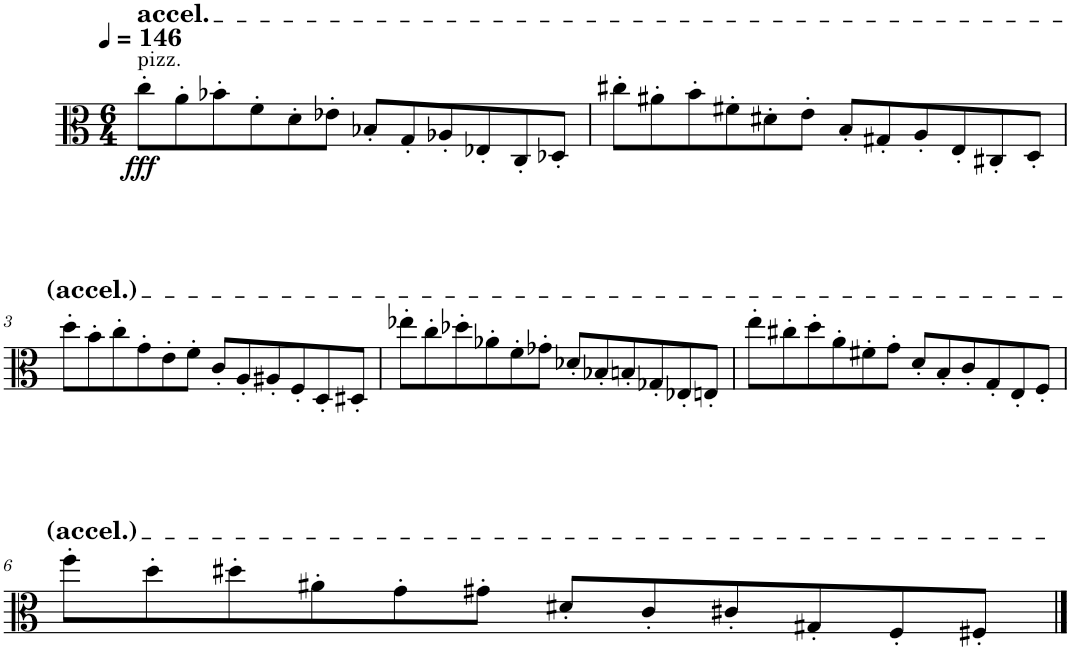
**kern	**dynam
*part1	*part1
*staff1	*staff1
*I"Viola	*
*I'Vla.	*
*clefC3	*
*k[]	*
*M6/4	*
*MM146	*
=1	=1
!LO:TX:a:t=pizz.	!
!LO:TX:a:t=accel.	!
!	!LO:DY:b
8cc'\L	fff
8a'\	.
8b-X'\	.
8f'\	.
8d'\	.
8e-X'\J	.
8B-X'/L	.
8G'/	.
8A-X'/	.
8E-X'/	.
8C'/	.
8D-X'/J	.
=2	=2
8cc#X'\L	.
8a#X'\	.
8b'\	.
8f#X'\	.
8d#X'\	.
8e'\J	.
8B'/L	.
8G#X'/	.
8A'/	.
8E'/	.
8C#X'/	.
8D'/J	.
!!LO:LB:g=z
=3	=3
8dd'\L	.
8b'\	.
8cc'\	.
8g'\	.
8e'\	.
8f'\J	.
8c'/L	.
8A'/	.
8A#X'/	.
8F'/	.
8D'/	.
8D#X'/J	.
=4	=4
8ee-X'\L	.
8cc'\	.
8dd-X'\	.
8a-X'\	.
8f'\	.
8g-X'\J	.
8d-X'/L	.
8B-X'/	.
8Bn'/	.
8G-X'/	.
8E-X'/	.
8En'/J	.
=5	=5
8ee'\L	.
8cc#X'\	.
8dd'\	.
8a'\	.
8f#X'\	.
8g'\J	.
8d'/L	.
8B'/	.
8c'/	.
8G'/	.
8E'/	.
8F'/J	.
!!LO:LB:g=z
=6	=6
8ff'\L	.
8dd'\	.
8dd#X'\	.
8a#X'\	.
8g'\	.
8g#X'\J	.
8d#X'/L	.
8c'/	.
8c#X'/	.
8G#X'/	.
8F'/	.
8F#X'/J	.
==	==
*-	*-
